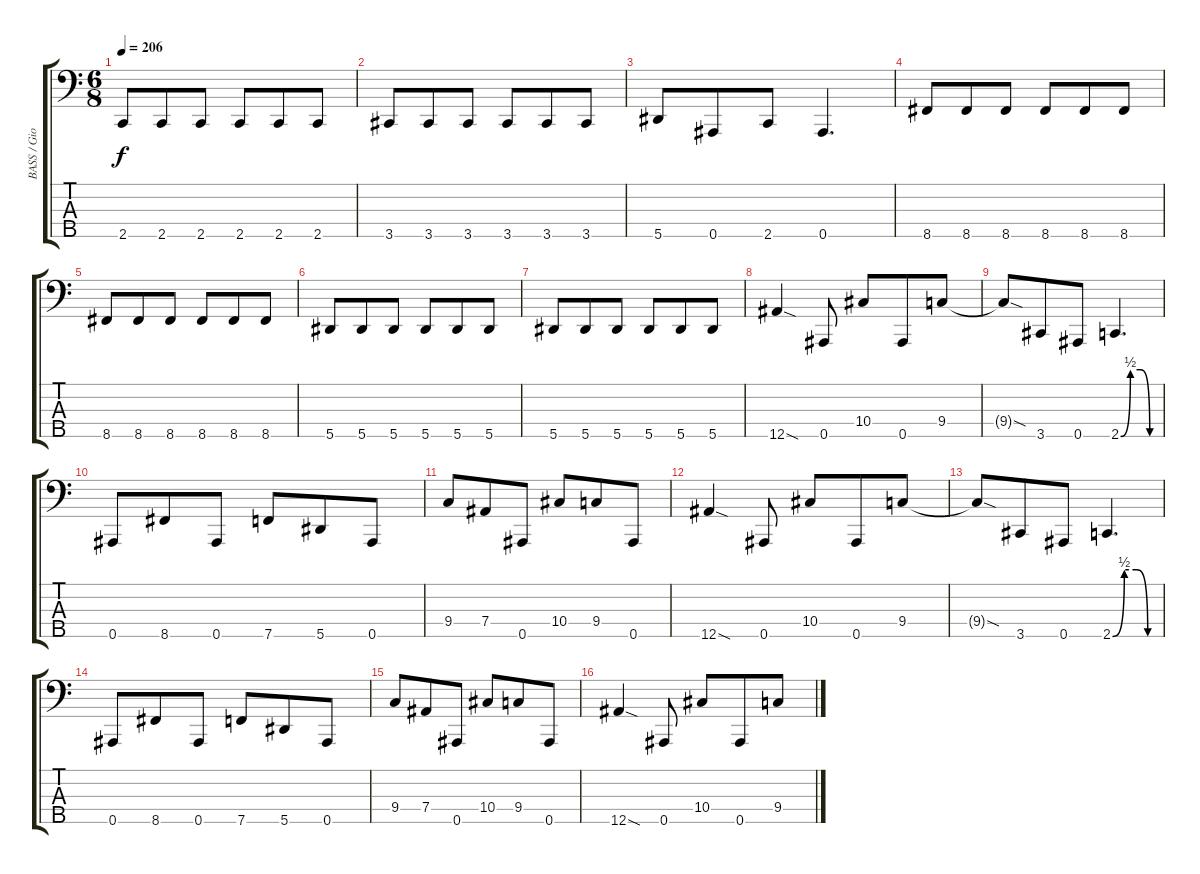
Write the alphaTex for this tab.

\track ("BASS / Gio" "BASS / Gio") {instrument electricbassfinger}
\staff {score tabs}
\tuning (Gb2 Db2 Ab1 Eb1 Bb0) {hide}
\ts (6 8)
\tempo 206
\clef f4
\ks c
2.5.8{dy f} 2.5.8 2.5.8 2.5.8 2.5.8 2.5.8 |
3.5.8 3.5.8 3.5.8 3.5.8 3.5.8 3.5.8 |
5.5.8 0.5.8 2.5.8 0.5.4{d} |
8.5.8 8.5.8 8.5.8 8.5.8 8.5.8 8.5.8 |
8.5.8 8.5.8 8.5.8 8.5.8 8.5.8 8.5.8 |
5.5.8 5.5.8 5.5.8 5.5.8 5.5.8 5.5.8 |
5.5.8 5.5.8 5.5.8 5.5.8 5.5.8 5.5.8 |
12.5{sod}.4 0.5.8 10.4.8 0.5.8 9.4.8 |
9.4{sod t}.8 3.5.8 0.5.8 2.5{be (custom 0 0 15 2 30 2 45 0 60 0)}.4{d} |
0.5.8 8.5.8 0.5.8 7.5.8 5.5.8 0.5.8 |
9.4.8 7.4.8 0.5.8 10.4.8 9.4.8 0.5.8 |
12.5{sod}.4 0.5.8 10.4.8 0.5.8 9.4.8 |
9.4{sod t}.8 3.5.8 0.5.8 2.5{be (custom 0 0 15 2 30 2 45 0 60 0)}.4{d} |
0.5.8 8.5.8 0.5.8 7.5.8 5.5.8 0.5.8 |
9.4.8 7.4.8 0.5.8 10.4.8 9.4.8 0.5.8 |
12.5{sod}.4 0.5.8 10.4.8 0.5.8 9.4.8
